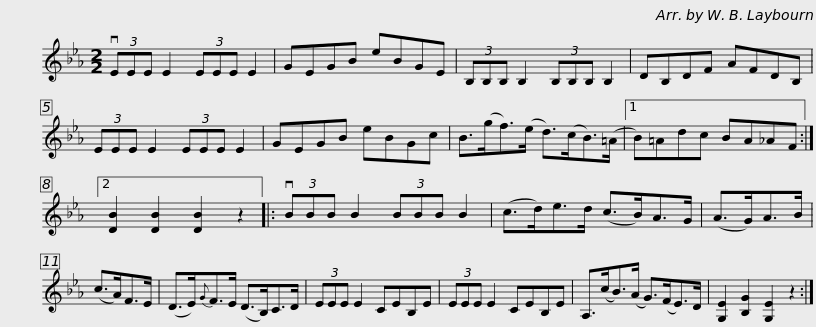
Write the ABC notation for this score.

X:1
L:1/8
M:2/2
I:linebreak $
K:Eb
V:1 treble
V:1
 (3vEEE E2 (3EEE E2 | GEGB eBGE | (3B,B,B, B,2 (3B,B,B, B,2 | DB,DF AFDB, | (3EEE E2 (3EEE E2 |$ %5
 GEGB eBGc | B>(gf>)(e d>)(cB>)(=A |1 B)=Adc BA_AF :|2 [DB]2 [DB]2 [DB]2 z2 |: (3vBBB B2 (3BBB B2 |$ %10
 (c>d)e>d (c>B)A>G | (A>G)A>B | (c>A)F>E | (D>E){G}F>E (D>B,)C>D | (3EEE E2 CEB,E |$ %15
 (3EEE E2 CEB,E | A,>(cB>)(A G>)(FE>)D | [G,E]2 [B,G]2 [G,E]2 z2 :| %18
